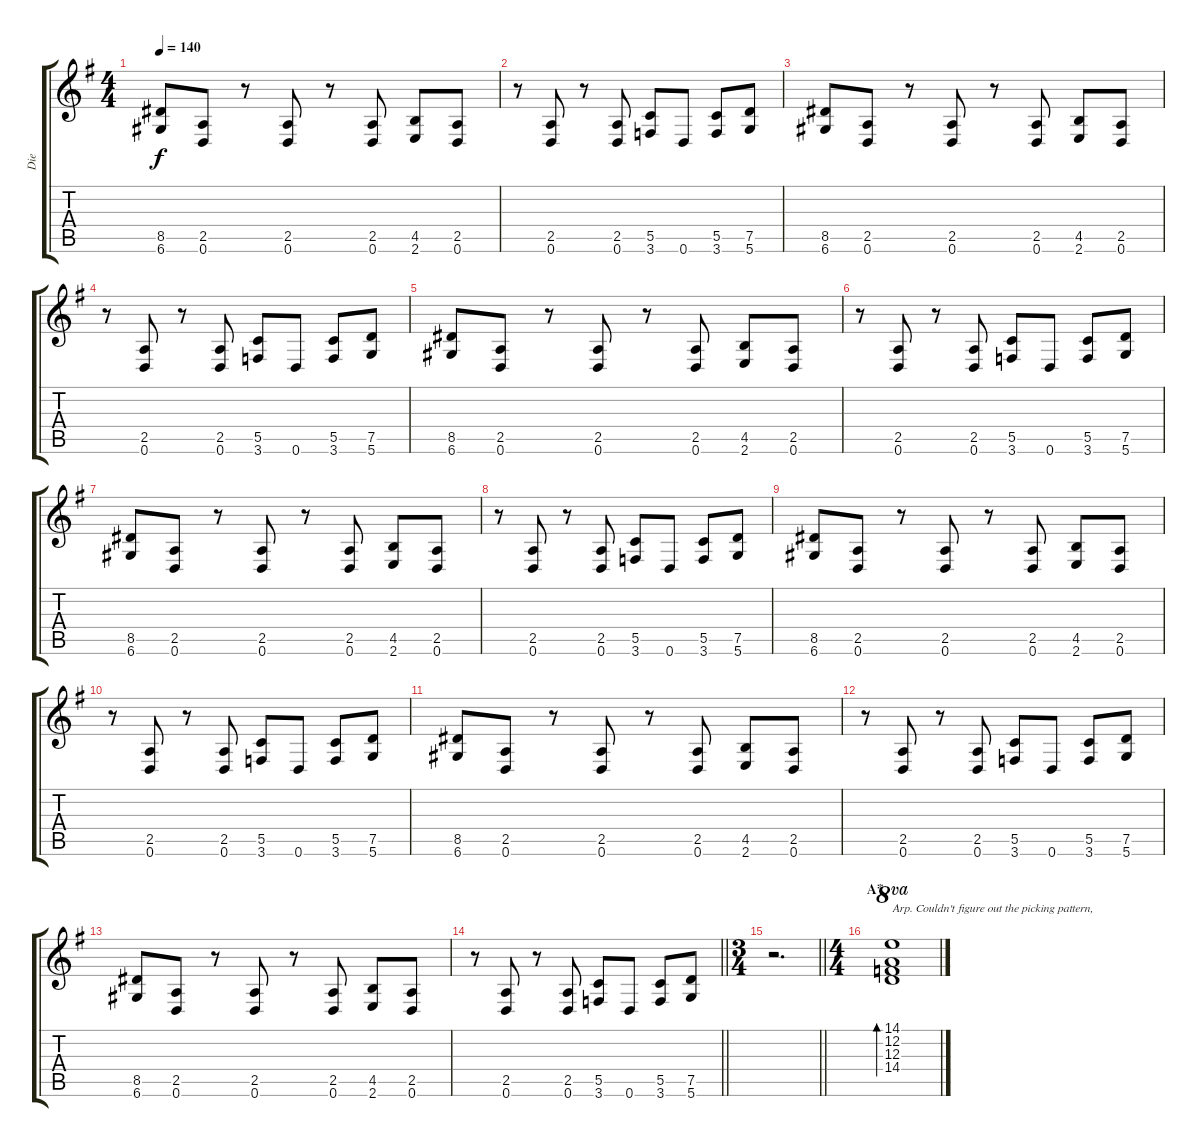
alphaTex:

\track ("Die" "Die") {instrument electricguitarclean}
\staff {score tabs}
\tuning (D4 A3 F3 C3 G2 D2) {hide}
\ts (4 4)
\tempo 140
\clef g2
\ks g
(8.5 6.6).8{dy f} (2.5 0.6).8 r.8 (2.5 0.6).8 r.8 (2.5 0.6).8 (4.5 2.6).8 (2.5 0.6).8 |
r.8 (2.5 0.6).8 r.8 (2.5 0.6).8 (5.5 3.6).8 0.6.8 (5.5 3.6).8 (7.5 5.6).8 |
(8.5 6.6).8 (2.5 0.6).8 r.8 (2.5 0.6).8 r.8 (2.5 0.6).8 (4.5 2.6).8 (2.5 0.6).8 |
r.8 (2.5 0.6).8 r.8 (2.5 0.6).8 (5.5 3.6).8 0.6.8 (5.5 3.6).8 (7.5 5.6).8 |
(8.5 6.6).8 (2.5 0.6).8 r.8 (2.5 0.6).8 r.8 (2.5 0.6).8 (4.5 2.6).8 (2.5 0.6).8 |
r.8 (2.5 0.6).8 r.8 (2.5 0.6).8 (5.5 3.6).8 0.6.8 (5.5 3.6).8 (7.5 5.6).8 |
(8.5 6.6).8 (2.5 0.6).8 r.8 (2.5 0.6).8 r.8 (2.5 0.6).8 (4.5 2.6).8 (2.5 0.6).8 |
r.8 (2.5 0.6).8 r.8 (2.5 0.6).8 (5.5 3.6).8 0.6.8 (5.5 3.6).8 (7.5 5.6).8 |
(8.5 6.6).8 (2.5 0.6).8 r.8 (2.5 0.6).8 r.8 (2.5 0.6).8 (4.5 2.6).8 (2.5 0.6).8 |
r.8 (2.5 0.6).8 r.8 (2.5 0.6).8 (5.5 3.6).8 0.6.8 (5.5 3.6).8 (7.5 5.6).8 |
(8.5 6.6).8 (2.5 0.6).8 r.8 (2.5 0.6).8 r.8 (2.5 0.6).8 (4.5 2.6).8 (2.5 0.6).8 |
r.8 (2.5 0.6).8 r.8 (2.5 0.6).8 (5.5 3.6).8 0.6.8 (5.5 3.6).8 (7.5 5.6).8 |
(8.5 6.6).8 (2.5 0.6).8 r.8 (2.5 0.6).8 r.8 (2.5 0.6).8 (4.5 2.6).8 (2.5 0.6).8 |
\barLineRight lightlight
r.8 (2.5 0.6).8 r.8 (2.5 0.6).8 (5.5 3.6).8 0.6.8 (5.5 3.6).8 (7.5 5.6).8 |
\ts (3 4)
\barLineRight lightlight
r.2{d} |
\ts (4 4)
\section ("" "A*")
(14.1 12.2 12.3 14.4).1{bd 240 ot 8va txt "Arp. Couldn't figure out the picking pattern," instrument electricguitarclean}
